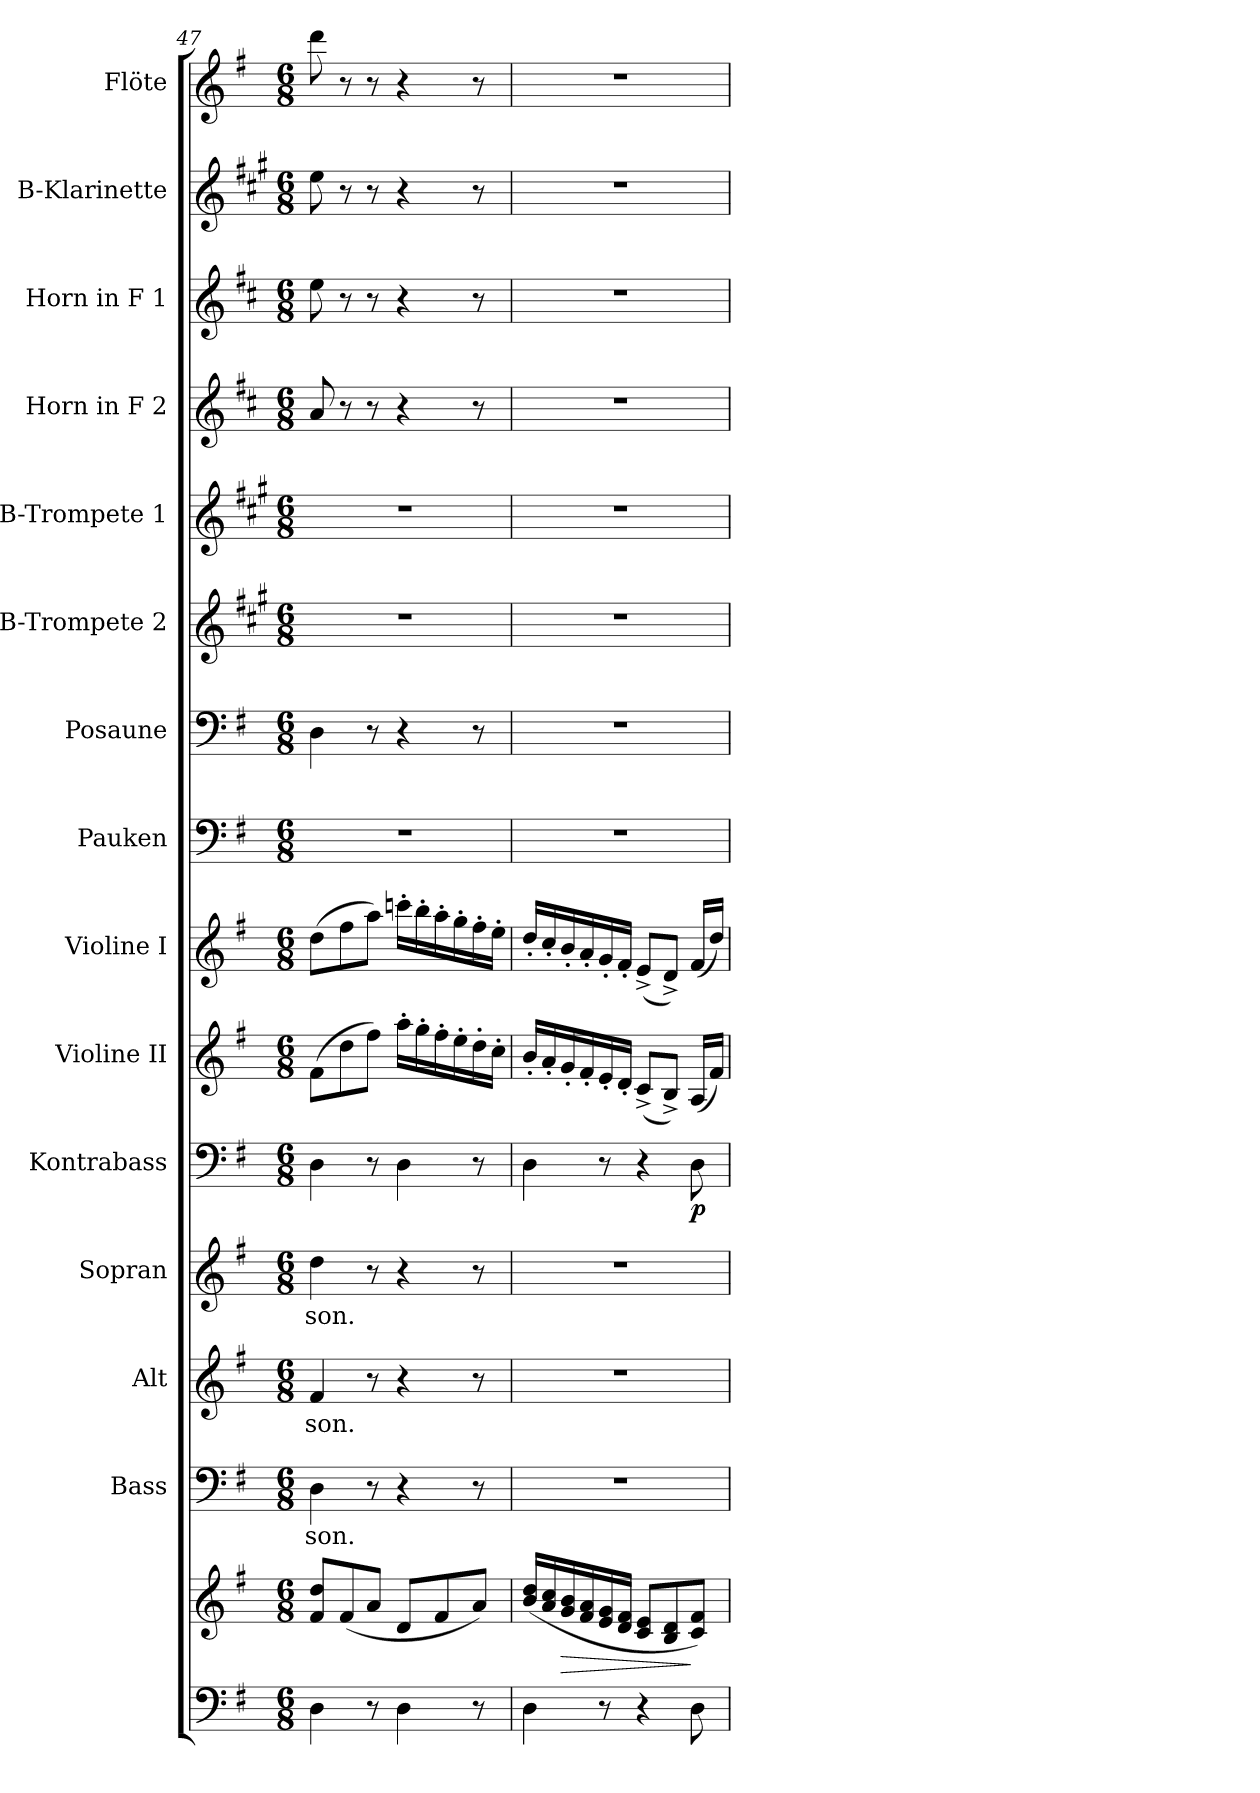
**kern	**kern	**dynam	**kern	**text	**kern	**text	**kern	**text	**kern	**dynam	**kern	**kern	**kern	**kern	**kern	**kern	**kern	**kern	**kern	**kern
*part15	*part15	*part15	*part14	*part14	*part13	*part13	*part12	*part12	*part11	*part11	*part10	*part9	*part8	*part7	*part6	*part5	*part4	*part3	*part2	*part1
*staff16	*staff15	*staff15/16	*staff14	*staff14	*staff13	*staff13	*staff12	*staff12	*staff11	*staff11	*staff10	*staff9	*staff8	*staff7	*staff6	*staff5	*staff4	*staff3	*staff2	*staff1
*	*	*	*I"Bass	*	*I"Alt	*	*I"Sopran	*	*I"Kontrabass	*	*I"Violine II	*I"Violine I	*I"Pauken	*I"Posaune	*I"B-Trompete 2	*I"B-Trompete 1	*I"Horn in F 2	*I"Horn in F 1	*I"B-Klarinette	*I"Flöte
*	*	*	*I'B.	*	*I'A.	*	*I'S.	*	*I'Kb.	*	*I'Vl. II	*I'Vl. I	*I'Pk.	*I'Pos.	*I'B Trp. 2	*I'B Trp. 1	*	*	*I'B Kl.	*I'Fl.
*clefF4	*clefG2	*	*clefF4	*	*clefG2	*	*clefG2	*	*clefF4	*	*clefG2	*clefG2	*clefF4	*clefF4	*clefG2	*clefG2	*clefG2	*clefG2	*clefG2	*clefG2
*	*	*	*	*	*	*	*	*	*ITrd7c12	*	*	*	*	*	*ITrd1c2	*ITrd1c2	*ITrd4c7	*ITrd4c7	*ITrd1c2	*
*k[f#]	*k[f#]	*	*k[f#]	*	*k[f#]	*	*k[f#]	*	*k[f#]	*	*k[f#]	*k[f#]	*k[f#]	*k[f#]	*k[f#]	*k[f#]	*k[f#]	*k[f#]	*k[f#]	*k[f#]
*G:	*G:	*	*G:	*	*G:	*	*G:	*	*G:	*	*G:	*G:	*G:	*G:	*G:	*G:	*G:	*G:	*G:	*G:
*M6/8	*M6/8	*	*M6/8	*	*M6/8	*	*M6/8	*	*M6/8	*	*M6/8	*M6/8	*M6/8	*M6/8	*M6/8	*M6/8	*M6/8	*M6/8	*M6/8	*M6/8
=47	=47	=47	=47	=47	=47	=47	=47	=47	=47	=47	=47	=47	=47	=47	=47	=47	=47	=47	=47	=47
!	!	!	!	!LO:LY:b	!	!LO:LY:b	!	!LO:LY:b	!	!	!	!	!	!	!	!	!	!	!	!
4D\	8f#/ 8dd/L	.	4D\	-son.	4f#/	-son.	4dd\	-son.	4DD\	.	(>8f#\L	(>8dd\L	2.r	4D\	2.r	2.r	8d/	8a\	8dd\	8ddd\
.	(<8f#/	.	.	.	.	.	.	.	.	.	8dd\	8ff#\	.	.	.	.	8r	8r	8r	8r
8r	8a/J	.	8r	.	8r	.	8r	.	8r	.	8ff#\J)	8aa\J)	.	8r	.	.	8r	8r	8r	8r
4D\	8d/L	.	4r	.	4r	.	4r	.	4DD\	.	16aa'>\LL	16cccn'>\LL	.	4r	.	.	4r	4r	4r	4r
.	.	.	.	.	.	.	.	.	.	.	16gg'>\	16bb'>\	.	.	.	.	.	.	.	.
.	8f#/	.	.	.	.	.	.	.	.	.	16ff#'>\	16aa'>\	.	.	.	.	.	.	.	.
.	.	.	.	.	.	.	.	.	.	.	16ee'>\	16gg'>\	.	.	.	.	.	.	.	.
8r	8a/J)	.	8r	.	8r	.	8r	.	8r	.	16dd'>\	16ff#'>\	.	8r	.	.	8r	8r	8r	8r
.	.	.	.	.	.	.	.	.	.	.	16cc'>\JJ	16ee'>\JJ	.	.	.	.	.	.	.	.
=48	=48	=48	=48	=48	=48	=48	=48	=48	=48	=48	=48	=48	=48	=48	=48	=48	=48	=48	=48	=48
4D\	(<16b/ 16dd/LL	.	2.r	.	2.r	.	2.r	.	4DD\	.	16b'</LL	16dd'</LL	2.r	2.r	2.r	2.r	2.r	2.r	2.r	2.r
.	16a/ 16cc/	.	.	.	.	.	.	.	.	.	16a'</	16cc'</	.	.	.	.	.	.	.	.
!	!	!LO:HP:b	!	!	!	!	!	!	!	!	!	!	!	!	!	!	!	!	!	!
.	16g/ 16b/	>	.	.	.	.	.	.	.	.	16g'</	16b'</	.	.	.	.	.	.	.	.
.	16f#/ 16a/	.	.	.	.	.	.	.	.	.	16f#'</	16a'</	.	.	.	.	.	.	.	.
8r	16e/ 16g/	.	.	.	.	.	.	.	8r	.	16e'</	16g'</	.	.	.	.	.	.	.	.
.	16d/ 16f#/JJ	.	.	.	.	.	.	.	.	.	16d'</JJ	16f#'</JJ	.	.	.	.	.	.	.	.
4r	8c/ 8e/L	.	.	.	.	.	.	.	4r	.	(<8c^</L	(<8e^</L	.	.	.	.	.	.	.	.
.	8B/ 8d/	.	.	.	.	.	.	.	.	.	8B^</J)	8d^</J)	.	.	.	.	.	.	.	.
!	!	!	!	!	!	!	!	!	!	!LO:DY:b	!	!	!	!	!	!	!	!	!	!
8D\	8c/ 8f#/J)	]	.	.	.	.	.	.	8DD\	p	(<16A/LL	(<16f#/LL	.	.	.	.	.	.	.	.
.	.	.	.	.	.	.	.	.	.	.	16f#/JJ)	16dd/JJ)	.	.	.	.	.	.	.	.
=	=	=	=	=	=	=	=	=	=	=	=	=	=	=	=	=	=	=	=	=
*-	*-	*-	*-	*-	*-	*-	*-	*-	*-	*-	*-	*-	*-	*-	*-	*-	*-	*-	*-	*-
